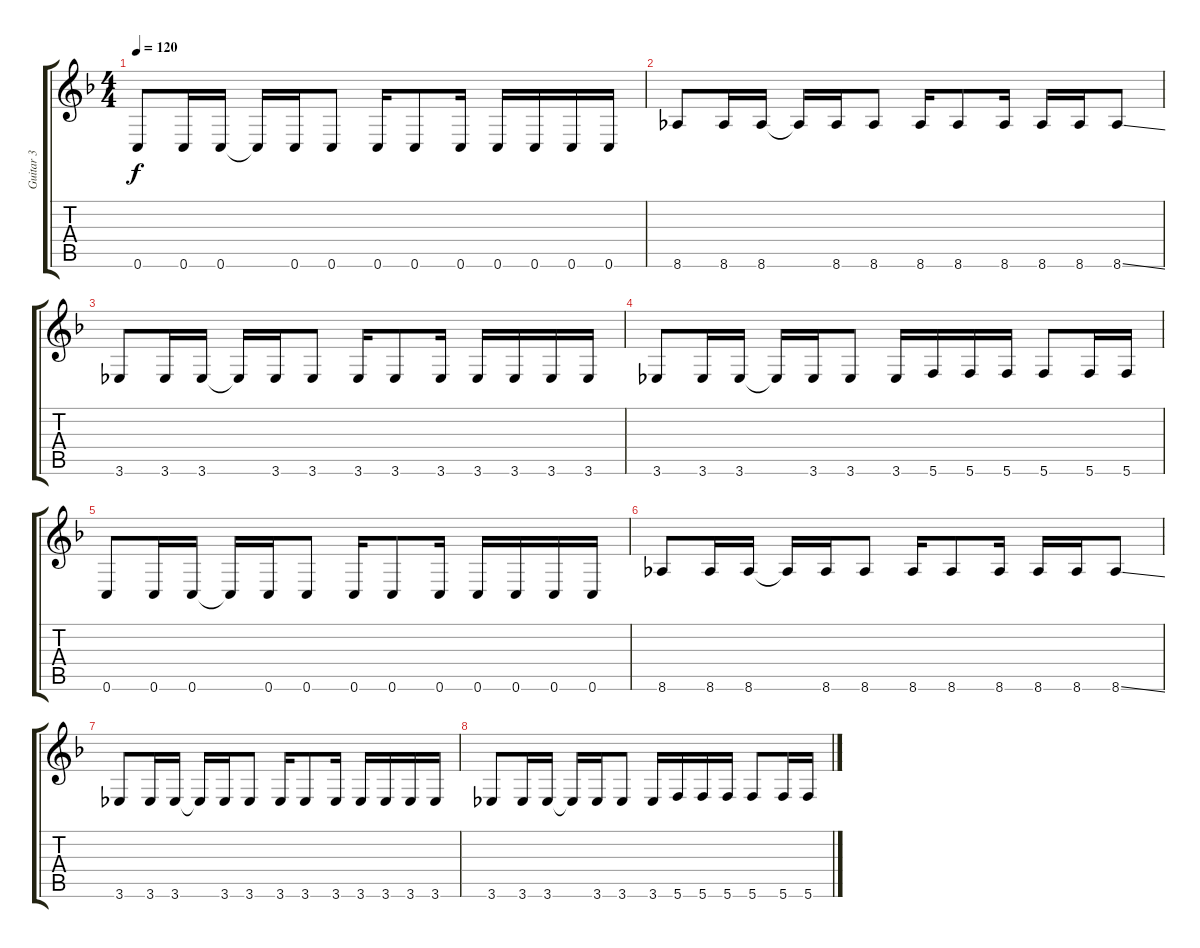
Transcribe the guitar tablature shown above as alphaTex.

\track ("Guitar 3" "Guitar 3") {instrument distortionguitar}
\staff {score tabs}
\tuning (D4 A3 F3 C3 G2 C2) {hide}
\ts (4 4)
\tempo 120
\clef g2
\ks f
0.6.8{dy f} 0.6.16 0.6.16 0.6{t}.16 0.6.16 0.6.8 0.6.16 0.6.8 0.6.16 0.6.16 0.6.16 0.6.16 0.6.16 |
8.6.8 8.6.16 8.6.16 8.6{t}.16 8.6.16 8.6.8 8.6.16 8.6.8 8.6.16 8.6.16 8.6.16 8.6{ss}.8 |
3.6.8 3.6.16 3.6.16 3.6{t}.16 3.6.16 3.6.8 3.6.16 3.6.8 3.6.16 3.6.16 3.6.16 3.6.16 3.6.16 |
3.6.8 3.6.16 3.6.16 3.6{t}.16 3.6.16 3.6.8 3.6.16 5.6.16 5.6.16 5.6.16 5.6.8 5.6.16 5.6.16 |
0.6.8 0.6.16 0.6.16 0.6{t}.16 0.6.16 0.6.8 0.6.16 0.6.8 0.6.16 0.6.16 0.6.16 0.6.16 0.6.16 |
8.6.8 8.6.16 8.6.16 8.6{t}.16 8.6.16 8.6.8 8.6.16 8.6.8 8.6.16 8.6.16 8.6.16 8.6{ss}.8 |
3.6.8 3.6.16 3.6.16 3.6{t}.16 3.6.16 3.6.8 3.6.16 3.6.8 3.6.16 3.6.16 3.6.16 3.6.16 3.6.16 |
3.6.8 3.6.16 3.6.16 3.6{t}.16 3.6.16 3.6.8 3.6.16 5.6.16 5.6.16 5.6.16 5.6.8 5.6.16 5.6.16
